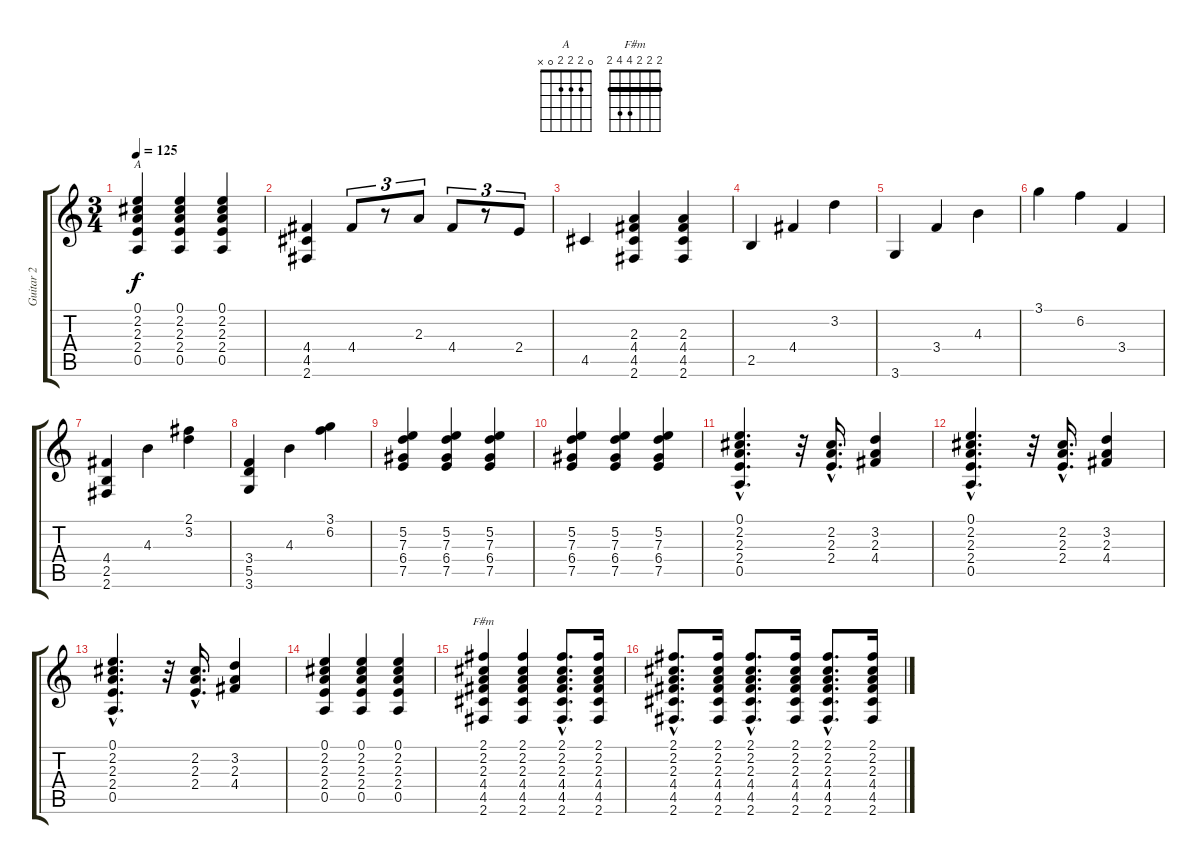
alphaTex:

\track ("Guitar 2" "Guitar 2") {instrument electricguitarclean}
\staff {score tabs}
\tuning (E4 B3 G3 D3 A2 E2) {hide}
\chord ("A" 0 2 2 2 0 x)
\chord ("F#m" 2 2 2 4 4 2) {barre 2}
\ts (3 4)
\tempo 125
\clef g2
\ks c
(0.1 2.2 2.3 2.4 0.5).4{ch "A" dy f} (0.1 2.2 2.3 2.4 0.5).4 (0.1 2.2 2.3 2.4 0.5).4 |
(4.4 4.5 2.6).4 4.4.8{tu (3 2)} r.8{tu (3 2)} 2.3.8{tu (3 2)} 4.4.8{tu (3 2)} r.8{tu (3 2)} 2.4.8{tu (3 2)} |
4.5.4 (2.3 4.4 4.5 2.6).4 (2.3 4.4 4.5 2.6).4 |
2.5.4 4.4.4 3.2.4 |
3.6.4 3.4.4 4.3.4 |
3.1.4 6.2.4 3.4.4 |
(4.4 2.5 2.6).4 4.3.4 (2.1 3.2).4 |
(3.4 5.5 3.6).4 4.3.4 (3.1 6.2).4 |
(5.2 7.3 6.4 7.5).4 (5.2 7.3 6.4 7.5).4 (5.2 7.3 6.4 7.5).4 |
(5.2 7.3 6.4 7.5).4 (5.2 7.3 6.4 7.5).4 (5.2 7.3 6.4 7.5).4 |
(0.1{hac} 2.2{hac} 2.3{hac} 2.4{hac} 0.5{hac}).4{d} r.32 (2.2{hac} 2.3{hac} 2.4{hac}).16{d} (3.2 2.3 4.4).4 |
(0.1{hac} 2.2{hac} 2.3{hac} 2.4{hac} 0.5{hac}).4{d} r.32 (2.2{hac} 2.3{hac} 2.4{hac}).16{d} (3.2 2.3 4.4).4 |
(0.1{hac} 2.2{hac} 2.3{hac} 2.4{hac} 0.5{hac}).4{d} r.32 (2.2{hac} 2.3{hac} 2.4{hac}).16{d} (3.2 2.3 4.4).4 |
(0.1 2.2 2.3 2.4 0.5).4 (0.1 2.2 2.3 2.4 0.5).4 (0.1 2.2 2.3 2.4 0.5).4 |
(2.1 2.2 2.3 4.4 4.5 2.6).4{ch "F#m"} (2.1 2.2 2.3 4.4 4.5 2.6).4 (2.1{hac} 2.2{hac} 2.3{hac} 4.4{hac} 4.5{hac} 2.6{hac}).8{d} (2.1 2.2 2.3 4.4 4.5 2.6).16 |
(2.1{hac} 2.2{hac} 2.3{hac} 4.4{hac} 4.5{hac} 2.6{hac}).8{d} (2.1 2.2 2.3 4.4 4.5 2.6).16 (2.1{hac} 2.2{hac} 2.3{hac} 4.4{hac} 4.5{hac} 2.6{hac}).8{d} (2.1 2.2 2.3 4.4 4.5 2.6).16 (2.1{hac} 2.2{hac} 2.3{hac} 4.4{hac} 4.5{hac} 2.6{hac}).8{d} (2.1 2.2 2.3 4.4 4.5 2.6).16
